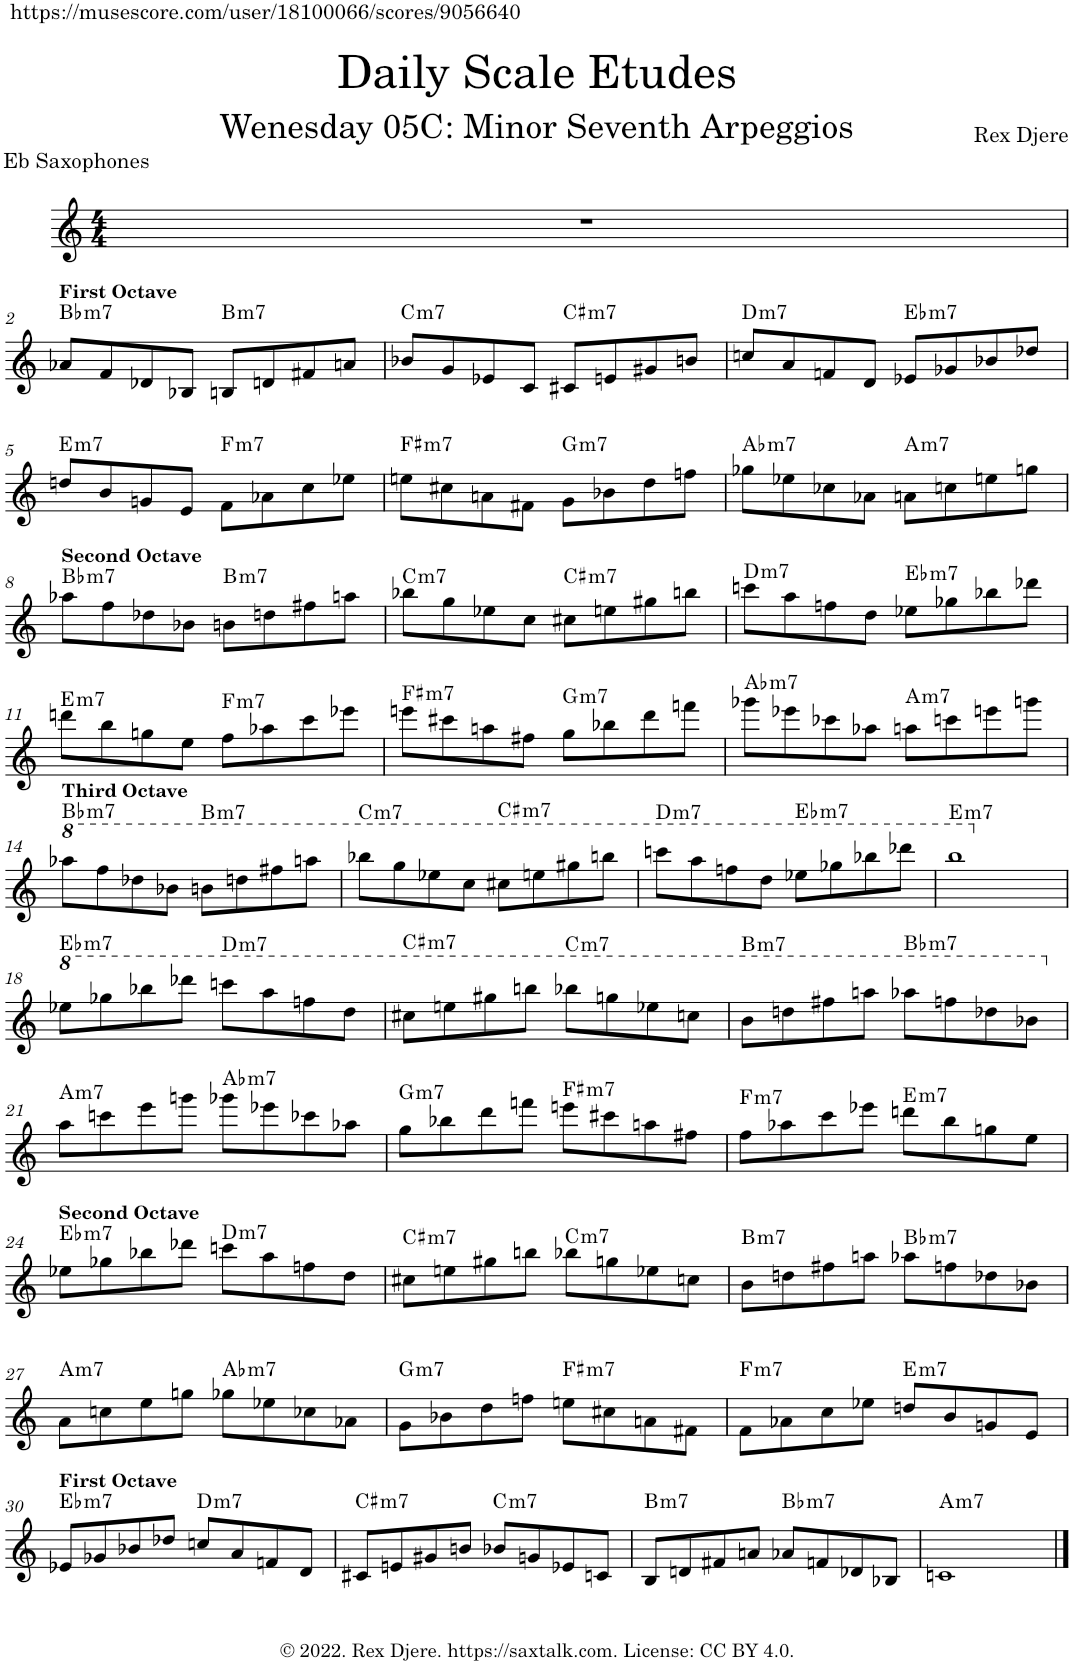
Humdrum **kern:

**kern	**harte
*part1	*part1
*staff1	*
*I"Alto Saxophone	*
*I'A. Sax.	*
*clefG2	*
*Trd5c9	*
*k[]	*
*M4/4	*
=1	=1
1r	.
!!LO:LB:g=z
=2	=2
!LO:TX:a:B:t=First Octave	!LO:H:kt=m7
8a-X/L	Bb:min7
8f/	.
8d-X/	.
8B-X/J	.
!	!LO:H:kt=m7
8Bn/L	B:min7
8dn/	.
8f#X/	.
8an/J	.
=3	=3
!	!LO:H:kt=m7
8b-X/L	C:min7
8g/	.
8e-X/	.
8c/J	.
!	!LO:H:kt=m7
8c#X/L	C#:min7
8en/	.
8g#X/	.
8bn/J	.
=4	=4
!	!LO:H:kt=m7
8ccn/L	D:min7
8a/	.
8fn/	.
8d/J	.
!	!LO:H:kt=m7
8e-X/L	Eb:min7
8g-X/	.
8b-X/	.
8dd-X/J	.
!!LO:LB:g=z
=5	=5
!	!LO:H:kt=m7
8ddn/L	E:min7
8b/	.
8gn/	.
8e/J	.
!	!LO:H:kt=m7
8f\L	F:min7
8a-X\	.
8cc\	.
8ee-X\J	.
=6	=6
!	!LO:H:kt=m7
8een\L	F#:min7
8cc#X\	.
8an\	.
8f#X\J	.
!	!LO:H:kt=m7
8g\L	G:min7
8b-X\	.
8dd\	.
8ffn\J	.
=7	=7
!	!LO:H:kt=m7
8gg-X\L	Ab:min7
8ee-X\	.
8cc-X\	.
8a-X\J	.
!	!LO:H:kt=m7
8an\L	A:min7
8ccn\	.
8een\	.
8ggn\J	.
!!LO:LB:g=z
=8	=8
!LO:TX:a:B:t=Second Octave	!LO:H:kt=m7
8aa-X\L	Bb:min7
8ff\	.
8dd-X\	.
8b-X\J	.
!	!LO:H:kt=m7
8bn\L	B:min7
8ddn\	.
8ff#X\	.
8aan\J	.
=9	=9
!	!LO:H:kt=m7
8bb-X\L	C:min7
8gg\	.
8ee-X\	.
8cc\J	.
!	!LO:H:kt=m7
8cc#X\L	C#:min7
8een\	.
8gg#X\	.
8bbn\J	.
=10	=10
!	!LO:H:kt=m7
8cccn\L	D:min7
8aa\	.
8ffn\	.
8dd\J	.
!	!LO:H:kt=m7
8ee-X\L	Eb:min7
8gg-X\	.
8bb-X\	.
8ddd-X\J	.
!!LO:LB:g=z
=11	=11
!	!LO:H:kt=m7
8dddn\L	E:min7
8bb\	.
8ggn\	.
8ee\J	.
!	!LO:H:kt=m7
8ff\L	F:min7
8aa-X\	.
8ccc\	.
8eee-X\J	.
=12	=12
!	!LO:H:kt=m7
8eeen\L	F#:min7
8ccc#X\	.
8aan\	.
8ff#X\J	.
!	!LO:H:kt=m7
8gg\L	G:min7
8bb-X\	.
8ddd\	.
8fffn\J	.
=13	=13
!	!LO:H:kt=m7
8ggg-X\L	Ab:min7
8eee-X\	.
8ccc-X\	.
8aa-X\J	.
!	!LO:H:kt=m7
8aan\L	A:min7
8cccn\	.
8eeen\	.
8gggn\J	.
!!LO:LB:g=z
=14	=14
*8va	*
!LO:TX:a:B:t=Third Octave	!LO:H:kt=m7
8aaa-X\L	Bb:min7
8fff\	.
8ddd-X\	.
8bb-X\J	.
!	!LO:H:kt=m7
8bbn\L	B:min7
8dddn\	.
8fff#X\	.
8aaan\J	.
=15	=15
!	!LO:H:kt=m7
8bbb-X\L	C:min7
8ggg\	.
8eee-X\	.
8ccc\J	.
!	!LO:H:kt=m7
8ccc#X\L	C#:min7
8eeen\	.
8ggg#X\	.
8bbbn\J	.
=16	=16
!	!LO:H:kt=m7
8ccccn\L	D:min7
8aaa\	.
8fffn\	.
8ddd\J	.
!	!LO:H:kt=m7
8eee-X\L	Eb:min7
8ggg-X\	.
8bbb-X\	.
8dddd-X\J	.
=17	=17
!	!LO:H:kt=m7
1bbb	E:min7
!!LO:LB:g=z
=18	=18
*X8va	*
*8va	*
!	!LO:H:kt=m7
8eee-X\L	Eb:min7
8ggg-X\	.
8bbb-X\	.
8dddd-X\J	.
!	!LO:H:kt=m7
8ccccn\L	D:min7
8aaa\	.
8fffn\	.
8ddd\J	.
=19	=19
!	!LO:H:kt=m7
8ccc#X\L	C#:min7
8eeen\	.
8ggg#X\	.
8bbbn\J	.
!	!LO:H:kt=m7
8bbb-X\L	C:min7
8gggn\	.
8eee-X\	.
8cccn\J	.
=20	=20
!	!LO:H:kt=m7
8bb\L	B:min7
8dddn\	.
8fff#X\	.
8aaan\J	.
!	!LO:H:kt=m7
8aaa-X\L	Bb:min7
8fffn\	.
8ddd-X\	.
8bb-X\J	.
!!LO:LB:g=z
=21	=21
*X8va	*
!	!LO:H:kt=m7
8aa\L	A:min7
8cccn\	.
8eee\	.
8gggn\J	.
!	!LO:H:kt=m7
8ggg-X\L	Ab:min7
8eee-X\	.
8ccc-X\	.
8aa-X\J	.
=22	=22
!	!LO:H:kt=m7
8gg\L	G:min7
8bb-X\	.
8ddd\	.
8fffn\J	.
!	!LO:H:kt=m7
8eeen\L	F#:min7
8ccc#X\	.
8aan\	.
8ff#X\J	.
=23	=23
!	!LO:H:kt=m7
8ff\L	F:min7
8aa-X\	.
8ccc\	.
8eee-X\J	.
!	!LO:H:kt=m7
8dddn\L	E:min7
8bb\	.
8ggn\	.
8ee\J	.
!!LO:LB:g=z
=24	=24
!LO:TX:a:B:t=Second Octave	!LO:H:kt=m7
8ee-X\L	Eb:min7
8gg-X\	.
8bb-X\	.
8ddd-X\J	.
!	!LO:H:kt=m7
8cccn\L	D:min7
8aa\	.
8ffn\	.
8dd\J	.
=25	=25
!	!LO:H:kt=m7
8cc#X\L	C#:min7
8een\	.
8gg#X\	.
8bbn\J	.
!	!LO:H:kt=m7
8bb-X\L	C:min7
8ggn\	.
8ee-X\	.
8ccn\J	.
=26	=26
!	!LO:H:kt=m7
8b\L	B:min7
8ddn\	.
8ff#X\	.
8aan\J	.
!	!LO:H:kt=m7
8aa-X\L	Bb:min7
8ffn\	.
8dd-X\	.
8b-X\J	.
!!LO:LB:g=z
=27	=27
!	!LO:H:kt=m7
8a\L	A:min7
8ccn\	.
8ee\	.
8ggn\J	.
!	!LO:H:kt=m7
8gg-X\L	Ab:min7
8ee-X\	.
8cc-X\	.
8a-X\J	.
=28	=28
!	!LO:H:kt=m7
8g\L	G:min7
8b-X\	.
8dd\	.
8ffn\J	.
!	!LO:H:kt=m7
8een\L	F#:min7
8cc#X\	.
8an\	.
8f#X\J	.
=29	=29
!	!LO:H:kt=m7
8f\L	F:min7
8a-X\	.
8cc\	.
8ee-X\J	.
!	!LO:H:kt=m7
8ddn/L	E:min7
8b/	.
8gn/	.
8e/J	.
!!LO:LB:g=z
=30	=30
!LO:TX:a:B:t=First Octave	!LO:H:kt=m7
8e-X/L	Eb:min7
8g-X/	.
8b-X/	.
8dd-X/J	.
!	!LO:H:kt=m7
8ccn/L	D:min7
8a/	.
8fn/	.
8d/J	.
=31	=31
!	!LO:H:kt=m7
8c#X/L	C#:min7
8en/	.
8g#X/	.
8bn/J	.
!	!LO:H:kt=m7
8b-X/L	C:min7
8gn/	.
8e-X/	.
8cn/J	.
=32	=32
!	!LO:H:kt=m7
8B/L	B:min7
8dn/	.
8f#X/	.
8an/J	.
!	!LO:H:kt=m7
8a-X/L	Bb:min7
8fn/	.
8d-X/	.
8B-X/J	.
=33	=33
!	!LO:H:kt=m7
1cn	A:min7
==	==
*-	*-
